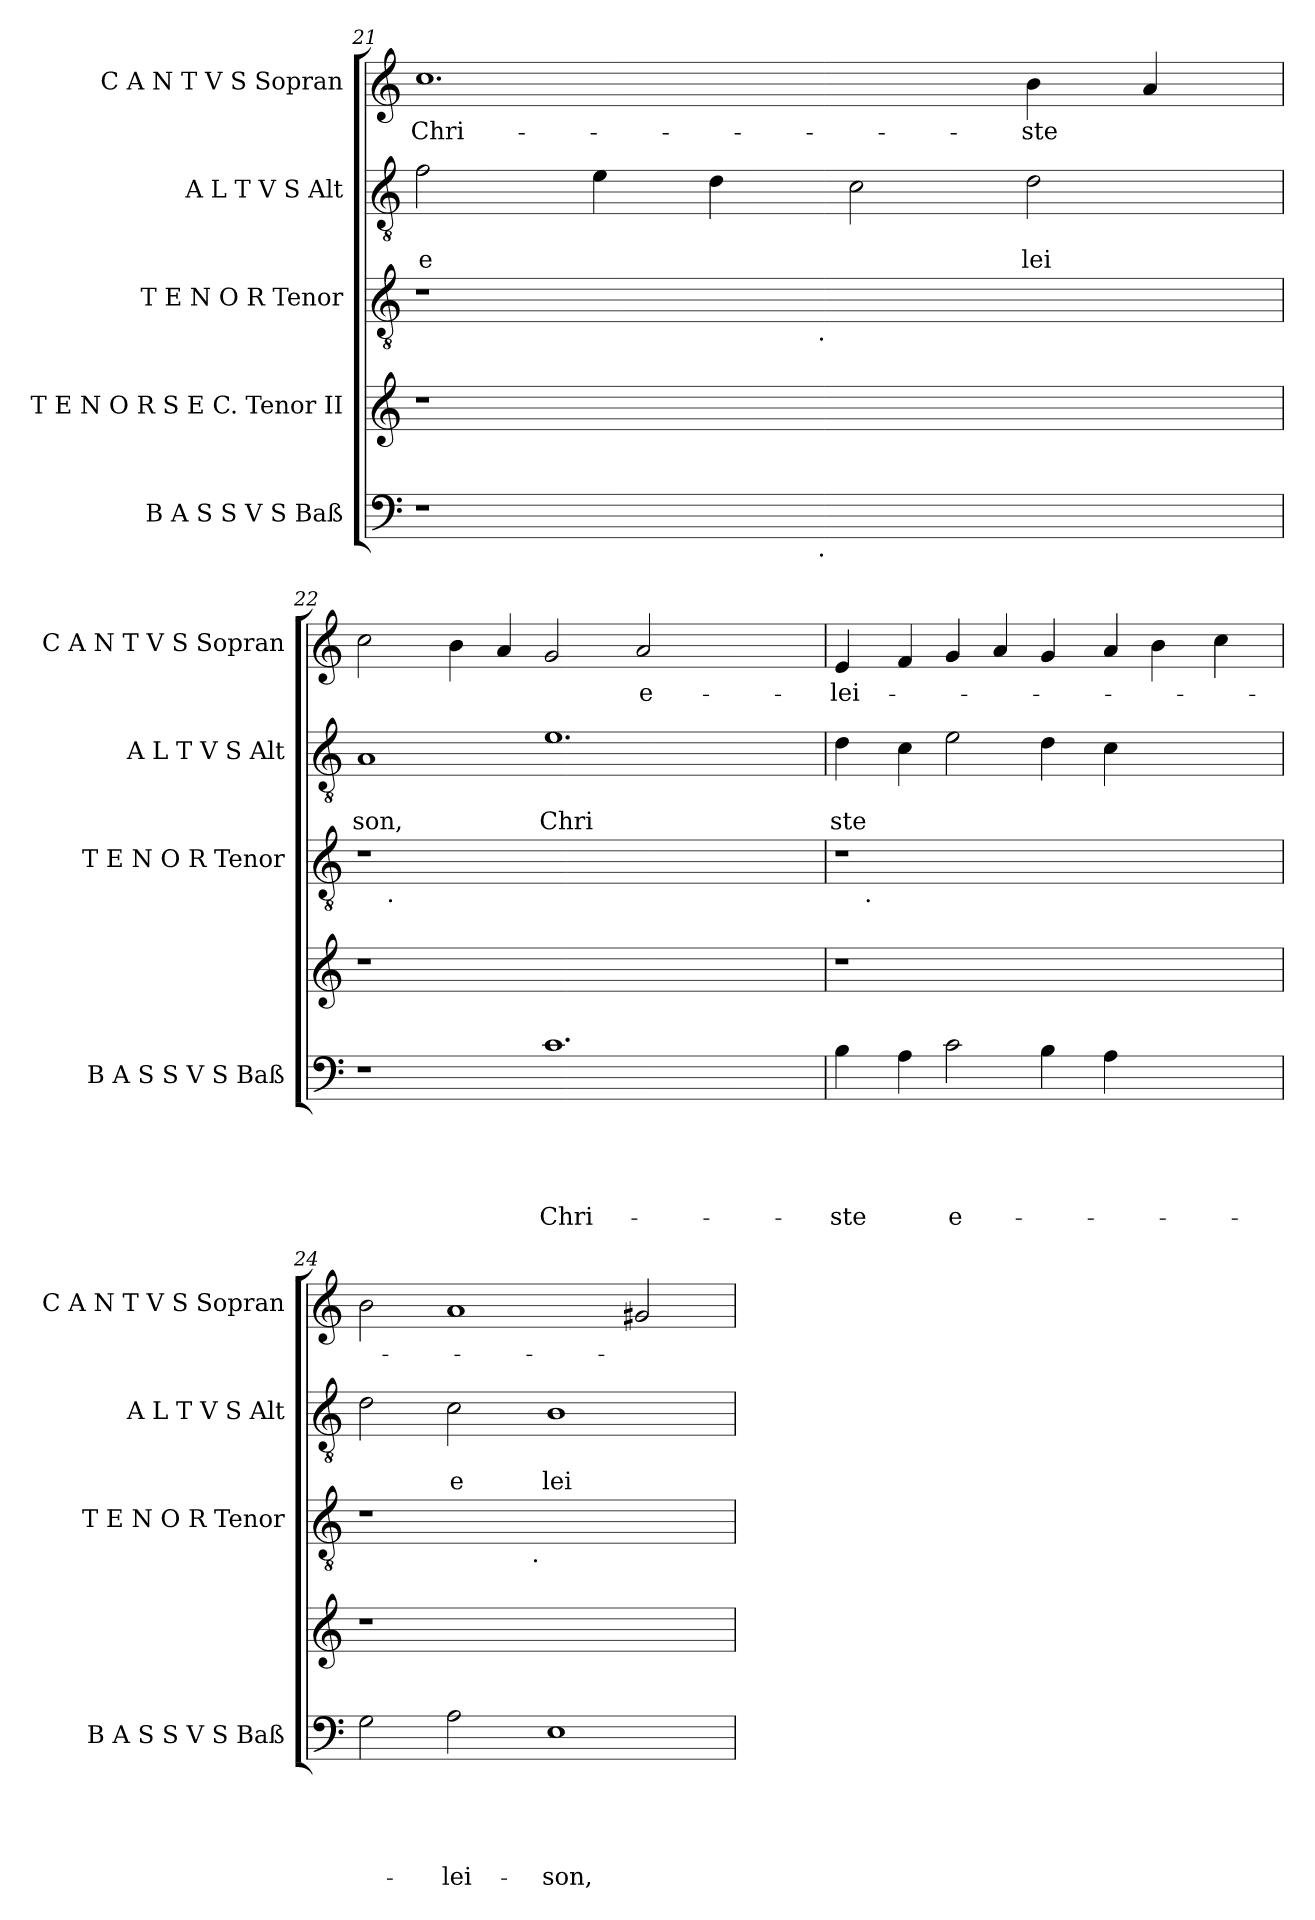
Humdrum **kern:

**kern	**text	**text	**text	**text	**text	**kern	**kern	**kern	**text	**text	**kern	**text
*part5	*part5	*part5	*part5	*part5	*part5	*part4	*part3	*part2	*part2	*part2	*part1	*part1
*staff5	*staff5	*staff5	*staff5	*staff5	*staff5	*staff4	*staff3	*staff2	*staff2	*staff2	*staff1	*staff1
*I"B A S S V S Baß	*	*	*	*	*	*I"T E N O R S E C. Tenor II	*I"T E N O R Tenor	*I"A L T V S Alt	*	*	*I"C A N T V S Sopran	*
*I'B A S S V S Baß	*	*	*	*	*	*	*I'T E N O R Tenor	*I'A L T V S Alt	*	*	*I'C A N T V S Sopran	*
*clefF4	*	*	*	*	*	*clefG2	*clefGv2	*clefGv2	*	*	*clefG2	*
*k[]	*	*	*	*	*	*k[]	*k[]	*k[]	*	*	*k[]	*
*C:	*	*	*	*	*	*C:	*C:	*C:	*	*	*C:	*
=21	=21	=21	=21	=21	=21	=21	=21	=21	=21	=21	=21	=21
!	!	!	!	!	!	!	!	!	!	!LO:LY:b	!	!LO:LY:b
*^	*	*	*	*	*	*	*^	*	*	*	*	*
1r	2ryy	.	.	.	.	.	1r	1r	2ryy	2f\	.	e	1.cc	Chri-
.	4...ryy	.	.	.	.	.	.	.	4...ryy	4e\	.	.	.	.
.	.	.	.	.	.	.	.	.	.	4d\	.	.	.	.
!	!	!	!	!	!	!	!	!	!LO:TX:b:t=.	!	!	!	!	!
!	!LO:TX:b:t=.	!	!	!	!	!	!	!	!	!	!	!	!	!
.	1ryy	.	.	.	.	.	.	.	1ryy	.	.	.	.	.
1ryy	.	.	.	.	.	.	1ryy	1ryy	.	2c\	.	.	.	.
!	!	!	!	!	!	!	!	!	!	!	!	!LO:LY:b	!	!LO:LY:b
.	.	.	.	.	.	.	.	.	.	2d\	.	lei	4b\	-ste
.	.	.	.	.	.	.	.	.	.	.	.	.	4a/	.
.	32ryy	.	.	.	.	.	.	.	32ryy	.	.	.	.	.
=22	=22	=22	=22	=22	=22	=22	=22	=22	=22	=22	=22	=22	=22	=22
!	!	!	!	!	!	!	!	!	!	!	!	!LO:LY:b	!	!
*v	*v	*	*	*	*	*	*	*	*	*	*	*	*	*
1r	.	.	.	.	.	1r	1r	16..ryy	1A	.	son,	2cc\	.
!	!	!	!	!	!	!	!	!LO:TX:b:t=.	!	!	!	!	!
.	.	.	.	.	.	.	.	1ryy	.	.	.	.	.
.	.	.	.	.	.	.	.	.	.	.	.	4b\	.
.	.	.	.	.	.	.	.	.	.	.	.	4a/	.
!	!	!	!	!	!LO:LY:b	!	!	!	!	!	!LO:LY:b	!	!
1.c	.	.	.	.	Chri-	1.ryy	1.ryy	.	1.e	.	Chri	2g/	.
.	.	.	.	.	.	.	.	1ryy	.	.	.	.	.
!	!	!	!	!	!	!	!	!	!	!	!	!	!LO:LY:b
.	.	.	.	.	.	.	.	.	.	.	.	2a/	e-
.	.	.	.	.	.	.	.	.	.	.	.	2ryy	.
.	.	.	.	.	.	.	.	4ryy	.	.	.	.	.
.	.	.	.	.	.	.	.	8ryy	.	.	.	.	.
.	.	.	.	.	.	.	.	64ryy	.	.	.	.	.
=23	=23	=23	=23	=23	=23	=23	=23	=23	=23	=23	=23	=23	=23
!	!	!	!	!	!LO:LY:b	!	!	!	!	!	!LO:LY:b	!	!LO:LY:b
4B\	.	.	.	.	-ste	1r	1r	16..ryy	4d\	.	ste	4e/	-lei-
!	!	!	!	!	!	!	!	!LO:TX:b:t=.	!	!	!	!	!
.	.	.	.	.	.	.	.	1ryy	.	.	.	.	.
4A\	.	.	.	.	.	.	.	.	4c\	.	.	4f/	.
!	!	!	!	!	!LO:LY:b	!	!	!	!	!	!	!	!
2c\	.	.	.	.	e-	.	.	.	2e\	.	.	4g/	.
.	.	.	.	.	.	.	.	.	.	.	.	4a/	.
4B\	.	.	.	.	.	1ryy	1ryy	.	4d\	.	.	4g/	.
.	.	.	.	.	.	.	.	2ryy	.	.	.	.	.
4A\	.	.	.	.	.	.	.	.	4c\	.	.	4a/	.
2ryy	.	.	.	.	.	.	.	.	2ryy	.	.	4b\	.
.	.	.	.	.	.	.	.	4ryy	.	.	.	.	.
.	.	.	.	.	.	.	.	.	.	.	.	4cc\	.
.	.	.	.	.	.	.	.	8ryy	.	.	.	.	.
.	.	.	.	.	.	.	.	64ryy	.	.	.	.	.
=24	=24	=24	=24	=24	=24	=24	=24	=24	=24	=24	=24	=24	=24
2G\	.	.	.	.	.	1r	1r	2ryy	2d\	.	.	2b\	.
!	!	!	!	!	!LO:LY:b	!	!	!	!	!	!LO:LY:b	!	!
2A\	.	.	.	.	-lei-	.	.	4...ryy	2c\	.	e	1a	.
!	!	!	!	!	!	!	!	!LO:TX:b:t=.	!	!	!	!	!
.	.	.	.	.	.	.	.	1ryy	.	.	.	.	.
!	!	!	!	!	!LO:LY:b	!	!	!	!	!	!LO:LY:b	!	!
1E	.	.	.	.	-son,	1ryy	1ryy	.	1B	.	lei	.	.
.	.	.	.	.	.	.	.	.	.	.	.	2g#/	.
.	.	.	.	.	.	.	.	32ryy	.	.	.	.	.
*	*	*	*	*	*	*	*v	*v	*	*	*	*	*
=	=	=	=	=	=	=	=	=	=	=	=	=
*-	*-	*-	*-	*-	*-	*-	*-	*-	*-	*-	*-	*-
